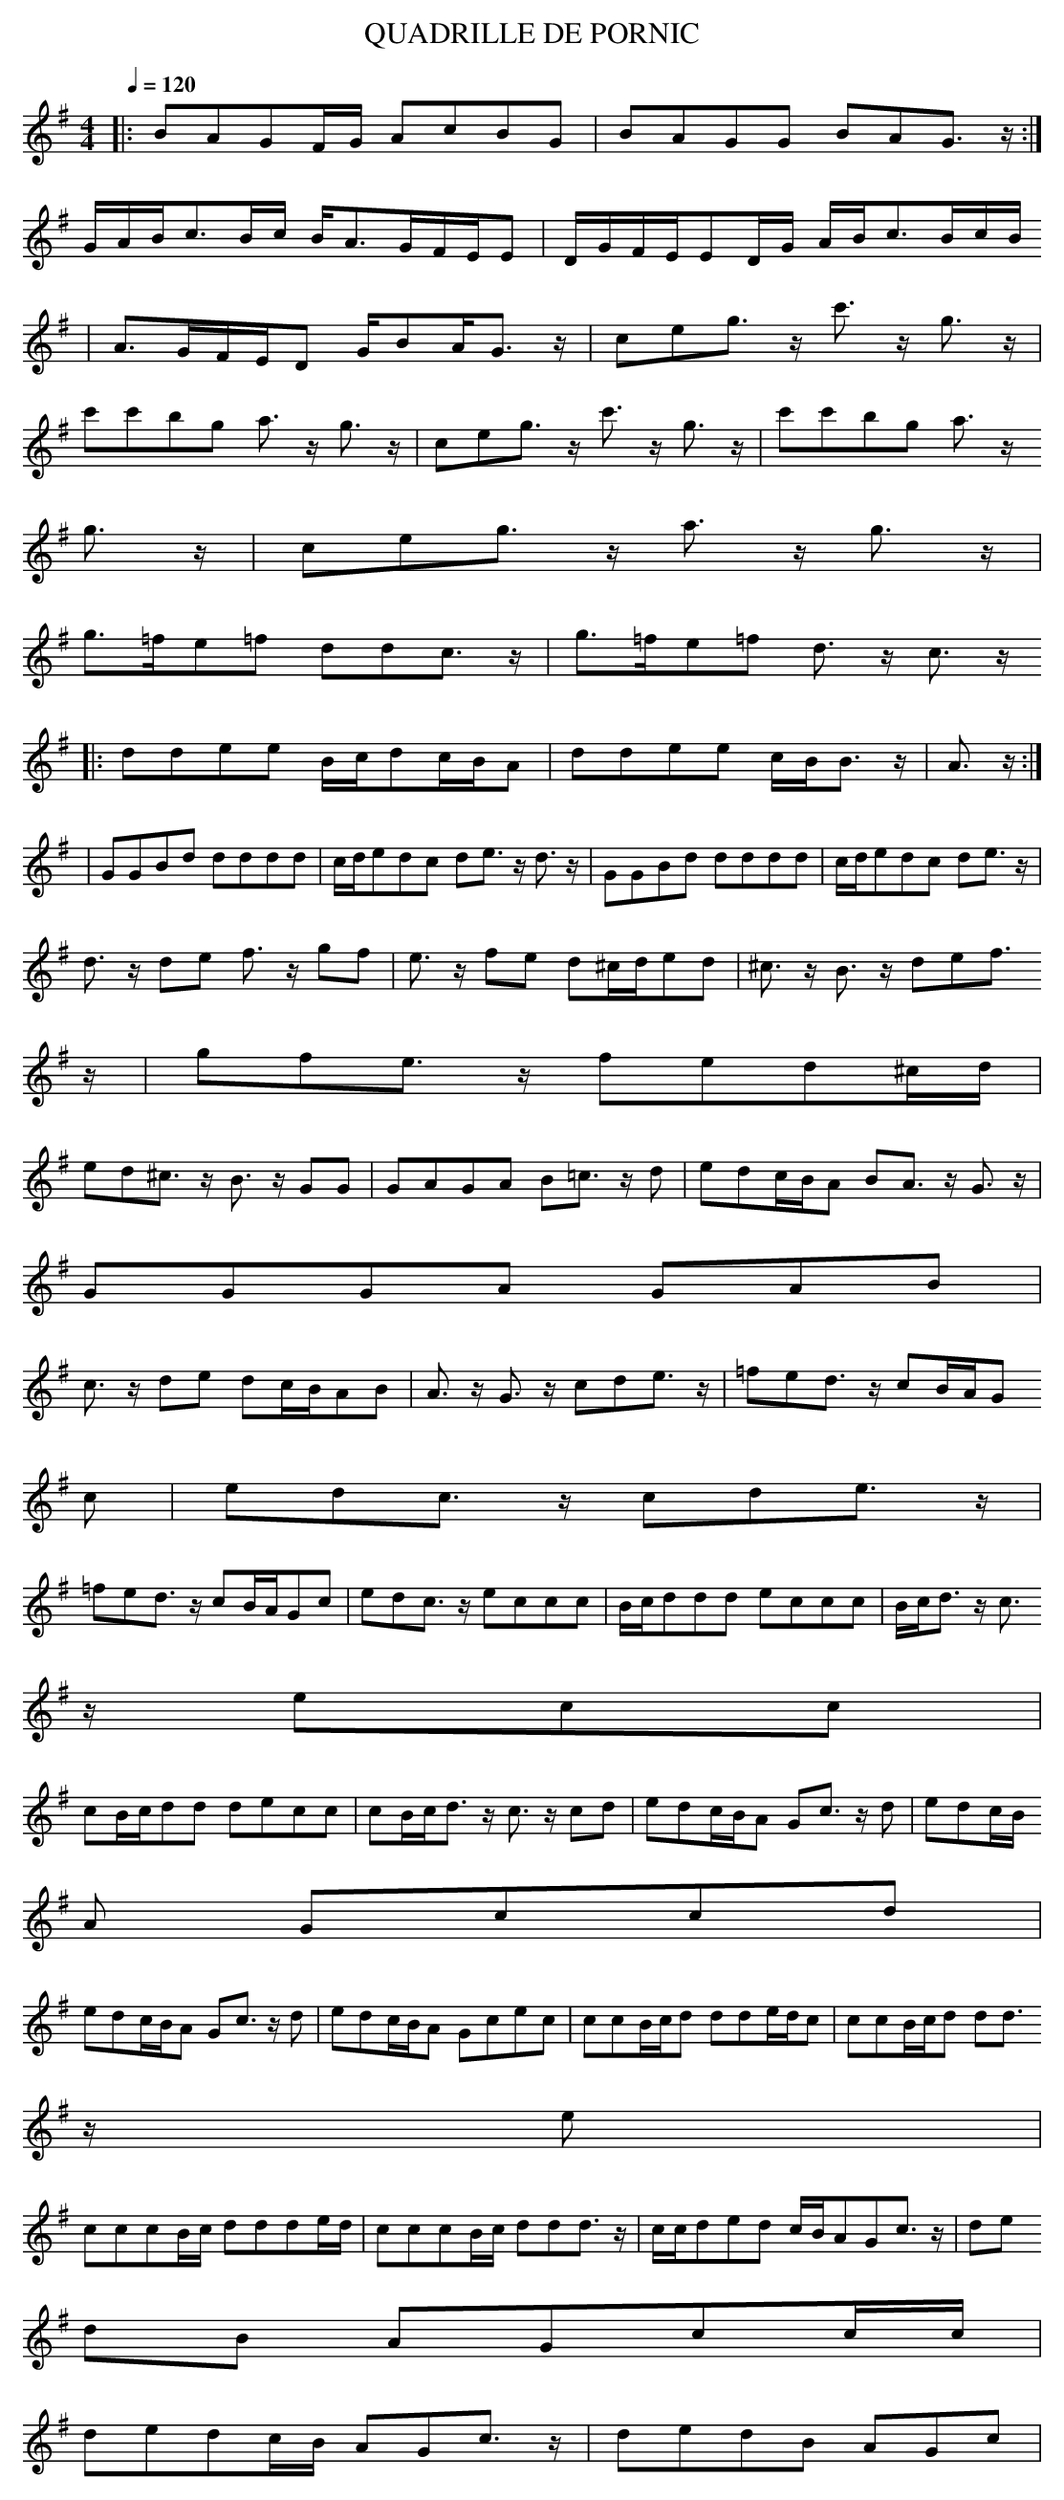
X:1
T:QUADRILLE DE PORNIC
M:4/4
L:1/8
Q:1/4=120
K:G
|:BAGF/2G/2 AcBG|BAGG BAG3/2 z/2:|
G/2A/2B/2c3/2B/2c/2 B<AG/2F/2E/2E|D/2G/2F/2E/2ED/2G/2 A/2B/2c3/2B/2c/2B/
2|A3/2G/2F/2E/2D G/2BA/2G3/2 z/2 |ceg3/2 z/2 c'3/2 z/2 g3/2 z/2 |
c'c'bg a3/2 z/2 g3/2 z/2 |ceg3/2 z/2 c'3/2 z/2 g3/2 z/2 |c'c'bg a3/2 z/2
 g3/2 z/2 |ceg3/2 z/2 a3/2 z/2 g3/2 z/2 |
g3/2=f/2e=f ddc3/2 z/2 |g3/2=f/2e=f d3/2 z/2 c3/2 z/2
|:ddee B/2c/2dc/2B/2A|ddee c/2B/2B3/2 z/2 |A3/2 z/2:|
|GGBd dddd|c/2d/2edc de3/2 z/2 d3/2 z/2 |GGBd dddd|c/2d/2edc de3/2 z/2 |
d3/2 z/2 de f3/2 z/2 gf|e3/2 z/2 fe d^c/2d/2ed|^c3/2 z/2 B3/2 z/2 def3/2
 z/2 |gfe3/2 z/2 fed^c/2d/2|
ed^c3/2 z/2 B3/2 z/2 GG|GAGA B=c3/2 z/2 d|edc/2B/2A BA3/2 z/2 G3/2 z/2 |
GGGA GAB|
c3/2 z/2 de dc/2B/2AB|A3/2 z/2 G3/2 z/2 cde3/2 z/2 |=fed3/2 z/2 cB/2A/2G
c|edc3/2 z/2 cde3/2 z/2 |
=fed3/2 z/2 cB/2A/2Gc|edc3/2 z/2 eccc|B/2c/2ddd eccc|B/2c/2d3/2 z/2 c3/2
 z/2 ecc|
cB/2c/2dd decc|cB/2c/2d3/2 z/2 c3/2 z/2 cd|edc/2B/2A Gc3/2 z/2 d|edc/2B/
2A Gccd|
edc/2B/2A Gc3/2 z/2 d|edc/2B/2A Gcec|ccB/2c/2d dde/2d/2c|ccB/2c/2d dd3/2
 z/2 e|
cccB/2c/2 ddde/2d/2|cccB/2c/2 ddd3/2 z/2 |c/2c/2ded c/2B/2AGc3/2 z/2 |de
dB AGcc/2c/2|
dedc/2B/2 AGc3/2 z/2 |dedB AGc|
